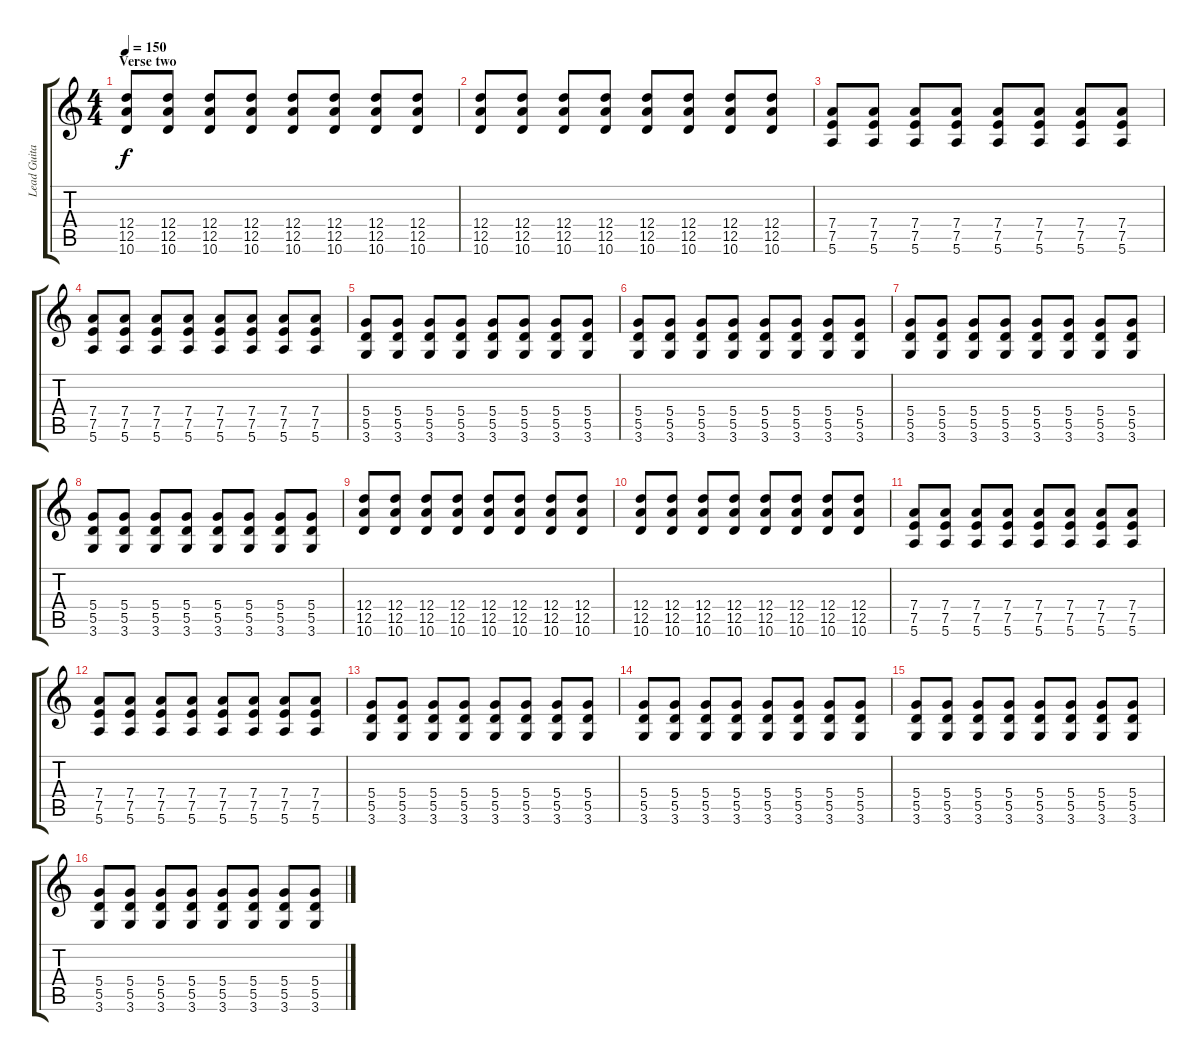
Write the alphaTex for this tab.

\track ("Lead Guitar" "Lead Guita") {instrument overdrivenguitar}
\staff {score tabs}
\tuning (E4 B3 G3 D3 A2 E2) {hide}
\ts (4 4)
\section ("" "Verse two")
\tempo 150
\clef g2
\ks c
(12.4 12.5 10.6).8{dy f} (12.4 12.5 10.6).8 (12.4 12.5 10.6).8 (12.4 12.5 10.6).8 (12.4 12.5 10.6).8 (12.4 12.5 10.6).8 (12.4 12.5 10.6).8 (12.4 12.5 10.6).8 |
(12.4 12.5 10.6).8 (12.4 12.5 10.6).8 (12.4 12.5 10.6).8 (12.4 12.5 10.6).8 (12.4 12.5 10.6).8 (12.4 12.5 10.6).8 (12.4 12.5 10.6).8 (12.4 12.5 10.6).8 |
(7.4 7.5 5.6).8 (7.4 7.5 5.6).8 (7.4 7.5 5.6).8 (7.4 7.5 5.6).8 (7.4 7.5 5.6).8 (7.4 7.5 5.6).8 (7.4 7.5 5.6).8 (7.4 7.5 5.6).8 |
(7.4 7.5 5.6).8 (7.4 7.5 5.6).8 (7.4 7.5 5.6).8 (7.4 7.5 5.6).8 (7.4 7.5 5.6).8 (7.4 7.5 5.6).8 (7.4 7.5 5.6).8 (7.4 7.5 5.6).8 |
(5.4 5.5 3.6).8 (5.4 5.5 3.6).8 (5.4 5.5 3.6).8 (5.4 5.5 3.6).8 (5.4 5.5 3.6).8 (5.4 5.5 3.6).8 (5.4 5.5 3.6).8 (5.4 5.5 3.6).8 |
(5.4 5.5 3.6).8 (5.4 5.5 3.6).8 (5.4 5.5 3.6).8 (5.4 5.5 3.6).8 (5.4 5.5 3.6).8 (5.4 5.5 3.6).8 (5.4 5.5 3.6).8 (5.4 5.5 3.6).8 |
(5.4 5.5 3.6).8 (5.4 5.5 3.6).8 (5.4 5.5 3.6).8 (5.4 5.5 3.6).8 (5.4 5.5 3.6).8 (5.4 5.5 3.6).8 (5.4 5.5 3.6).8 (5.4 5.5 3.6).8 |
(5.4 5.5 3.6).8 (5.4 5.5 3.6).8 (5.4 5.5 3.6).8 (5.4 5.5 3.6).8 (5.4 5.5 3.6).8 (5.4 5.5 3.6).8 (5.4 5.5 3.6).8 (5.4 5.5 3.6).8 |
(12.4 12.5 10.6).8 (12.4 12.5 10.6).8 (12.4 12.5 10.6).8 (12.4 12.5 10.6).8 (12.4 12.5 10.6).8 (12.4 12.5 10.6).8 (12.4 12.5 10.6).8 (12.4 12.5 10.6).8 |
(12.4 12.5 10.6).8 (12.4 12.5 10.6).8 (12.4 12.5 10.6).8 (12.4 12.5 10.6).8 (12.4 12.5 10.6).8 (12.4 12.5 10.6).8 (12.4 12.5 10.6).8 (12.4 12.5 10.6).8 |
(7.4 7.5 5.6).8 (7.4 7.5 5.6).8 (7.4 7.5 5.6).8 (7.4 7.5 5.6).8 (7.4 7.5 5.6).8 (7.4 7.5 5.6).8 (7.4 7.5 5.6).8 (7.4 7.5 5.6).8 |
(7.4 7.5 5.6).8 (7.4 7.5 5.6).8 (7.4 7.5 5.6).8 (7.4 7.5 5.6).8 (7.4 7.5 5.6).8 (7.4 7.5 5.6).8 (7.4 7.5 5.6).8 (7.4 7.5 5.6).8 |
(5.4 5.5 3.6).8 (5.4 5.5 3.6).8 (5.4 5.5 3.6).8 (5.4 5.5 3.6).8 (5.4 5.5 3.6).8 (5.4 5.5 3.6).8 (5.4 5.5 3.6).8 (5.4 5.5 3.6).8 |
(5.4 5.5 3.6).8 (5.4 5.5 3.6).8 (5.4 5.5 3.6).8 (5.4 5.5 3.6).8 (5.4 5.5 3.6).8 (5.4 5.5 3.6).8 (5.4 5.5 3.6).8 (5.4 5.5 3.6).8 |
(5.4 5.5 3.6).8 (5.4 5.5 3.6).8 (5.4 5.5 3.6).8 (5.4 5.5 3.6).8 (5.4 5.5 3.6).8 (5.4 5.5 3.6).8 (5.4 5.5 3.6).8 (5.4 5.5 3.6).8 |
(5.4 5.5 3.6).8 (5.4 5.5 3.6).8 (5.4 5.5 3.6).8 (5.4 5.5 3.6).8 (5.4 5.5 3.6).8 (5.4 5.5 3.6).8 (5.4 5.5 3.6).8 (5.4 5.5 3.6).8
